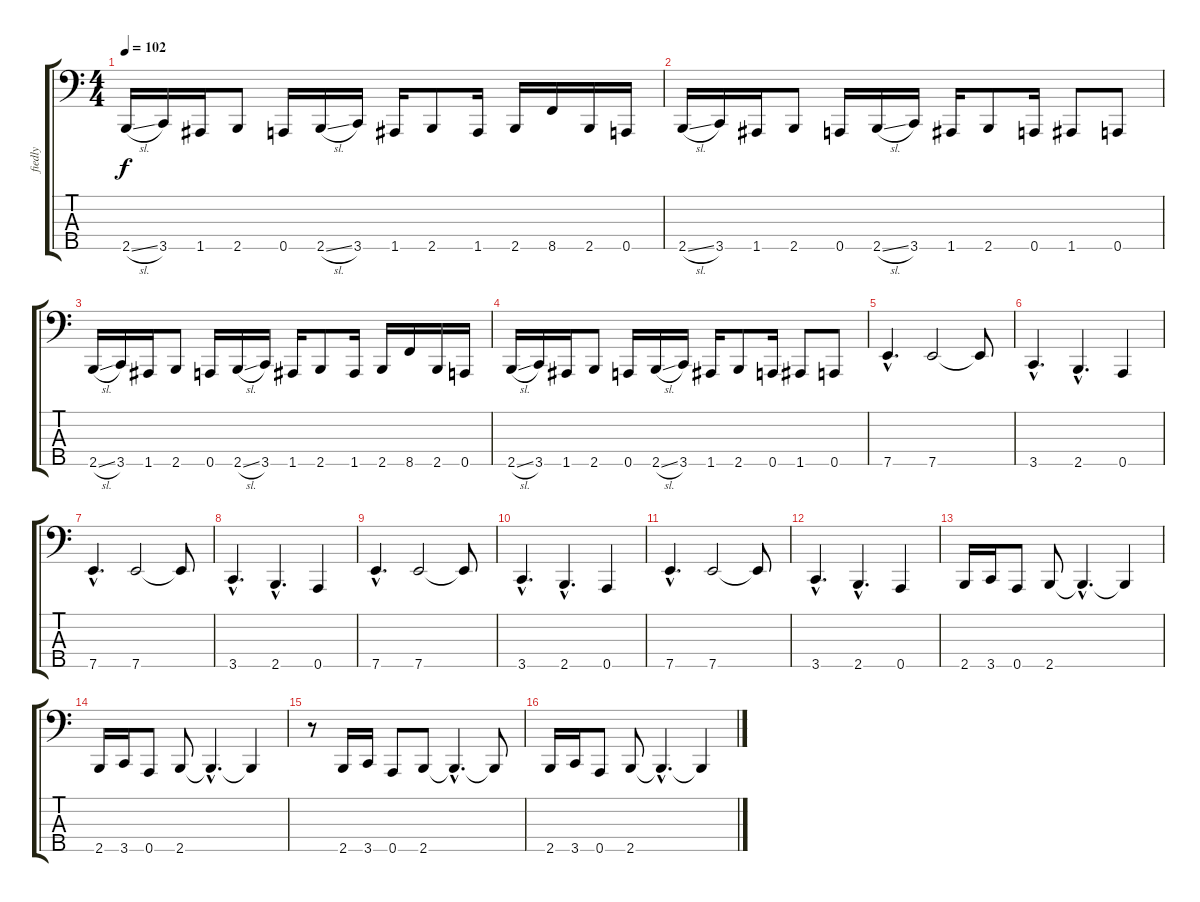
\track ("fiedly" "fiedly") {instrument slapbass1}
\staff {score tabs}
\tuning (F2 C2 G1 D1 A0) {hide}
\ts (4 4)
\tempo 102
\clef f4
\ks c
2.5{sl}.16{dy f volume 16 instrument slapbass1} 3.5.16 1.5.16 2.5.8 0.5.16 2.5{sl}.16 3.5.16 1.5.16 2.5.8 1.5.16 2.5.16 8.5.16 2.5.16 0.5.16 |
2.5{sl}.16 3.5.16 1.5.16 2.5.8 0.5.16 2.5{sl}.16 3.5.16 1.5.16 2.5.8 0.5.16 1.5.8 0.5.8 |
2.5{sl}.16 3.5.16 1.5.16 2.5.8 0.5.16 2.5{sl}.16 3.5.16 1.5.16 2.5.8 1.5.16 2.5.16 8.5.16 2.5.16 0.5.16 |
2.5{sl}.16 3.5.16 1.5.16 2.5.8 0.5.16 2.5{sl}.16 3.5.16 1.5.16 2.5.8 0.5.16 1.5.8 0.5.8 |
7.5{hac}.4{d} 7.5.2 7.5{t}.8 |
3.5{hac}.4{d} 2.5{hac}.4{d} 0.5.4 |
7.5{hac}.4{d} 7.5.2 7.5{t}.8 |
3.5{hac}.4{d} 2.5{hac}.4{d} 0.5.4 |
7.5{hac}.4{d} 7.5.2 7.5{t}.8 |
3.5{hac}.4{d} 2.5{hac}.4{d} 0.5.4 |
7.5{hac}.4{d} 7.5.2 7.5{t}.8 |
3.5{hac}.4{d} 2.5{hac}.4{d} 0.5.4 |
2.5.16 3.5.16 0.5.8 2.5.8 2.5{hac t}.4{d} 2.5{t}.4 |
2.5.16 3.5.16 0.5.8 2.5.8 2.5{hac t}.4{d} 2.5{t}.4 |
r.8 2.5.16 3.5.16 0.5.8 2.5.8 2.5{hac t}.4{d} 2.5{t}.8 |
2.5.16 3.5.16 0.5.8 2.5.8 2.5{hac t}.4{d} 2.5{t}.4
